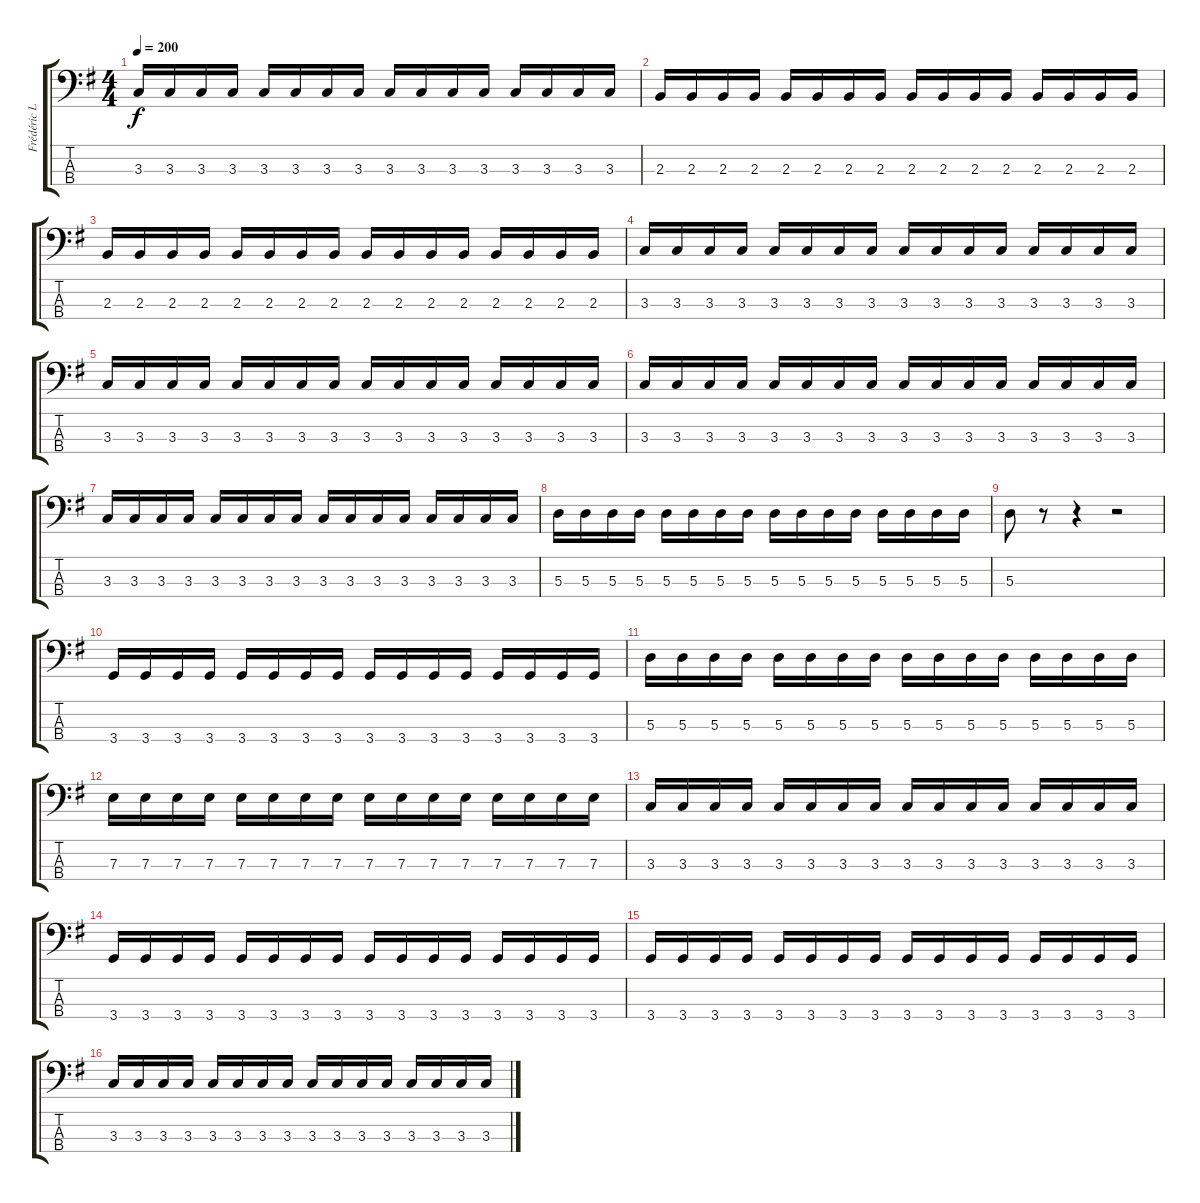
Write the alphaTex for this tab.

\track ("Frédéric Leclercq" "Frédéric L") {instrument electricbasspick}
\staff {score tabs}
\tuning (G2 D2 A1 E1) {hide}
\ts (4 4)
\tempo 200
\clef f4
\ks g
3.3.16{dy f} 3.3.16 3.3.16 3.3.16 3.3.16 3.3.16 3.3.16 3.3.16 3.3.16 3.3.16 3.3.16 3.3.16 3.3.16 3.3.16 3.3.16 3.3.16 |
2.3.16 2.3.16 2.3.16 2.3.16 2.3.16 2.3.16 2.3.16 2.3.16 2.3.16 2.3.16 2.3.16 2.3.16 2.3.16 2.3.16 2.3.16 2.3.16 |
2.3.16 2.3.16 2.3.16 2.3.16 2.3.16 2.3.16 2.3.16 2.3.16 2.3.16 2.3.16 2.3.16 2.3.16 2.3.16 2.3.16 2.3.16 2.3.16 |
3.3.16 3.3.16 3.3.16 3.3.16 3.3.16 3.3.16 3.3.16 3.3.16 3.3.16 3.3.16 3.3.16 3.3.16 3.3.16 3.3.16 3.3.16 3.3.16 |
3.3.16 3.3.16 3.3.16 3.3.16 3.3.16 3.3.16 3.3.16 3.3.16 3.3.16 3.3.16 3.3.16 3.3.16 3.3.16 3.3.16 3.3.16 3.3.16 |
3.3.16 3.3.16 3.3.16 3.3.16 3.3.16 3.3.16 3.3.16 3.3.16 3.3.16 3.3.16 3.3.16 3.3.16 3.3.16 3.3.16 3.3.16 3.3.16 |
3.3.16 3.3.16 3.3.16 3.3.16 3.3.16 3.3.16 3.3.16 3.3.16 3.3.16 3.3.16 3.3.16 3.3.16 3.3.16 3.3.16 3.3.16 3.3.16 |
5.3.16 5.3.16 5.3.16 5.3.16 5.3.16 5.3.16 5.3.16 5.3.16 5.3.16 5.3.16 5.3.16 5.3.16 5.3.16 5.3.16 5.3.16 5.3.16 |
5.3.8 r.8 r.4 r.2 |
3.4.16 3.4.16 3.4.16 3.4.16 3.4.16 3.4.16 3.4.16 3.4.16 3.4.16 3.4.16 3.4.16 3.4.16 3.4.16 3.4.16 3.4.16 3.4.16 |
5.3.16 5.3.16 5.3.16 5.3.16 5.3.16 5.3.16 5.3.16 5.3.16 5.3.16 5.3.16 5.3.16 5.3.16 5.3.16 5.3.16 5.3.16 5.3.16 |
7.3.16 7.3.16 7.3.16 7.3.16 7.3.16 7.3.16 7.3.16 7.3.16 7.3.16 7.3.16 7.3.16 7.3.16 7.3.16 7.3.16 7.3.16 7.3.16 |
3.3.16 3.3.16 3.3.16 3.3.16 3.3.16 3.3.16 3.3.16 3.3.16 3.3.16 3.3.16 3.3.16 3.3.16 3.3.16 3.3.16 3.3.16 3.3.16 |
3.4.16 3.4.16 3.4.16 3.4.16 3.4.16 3.4.16 3.4.16 3.4.16 3.4.16 3.4.16 3.4.16 3.4.16 3.4.16 3.4.16 3.4.16 3.4.16 |
3.4.16 3.4.16 3.4.16 3.4.16 3.4.16 3.4.16 3.4.16 3.4.16 3.4.16 3.4.16 3.4.16 3.4.16 3.4.16 3.4.16 3.4.16 3.4.16 |
3.3.16 3.3.16 3.3.16 3.3.16 3.3.16 3.3.16 3.3.16 3.3.16 3.3.16 3.3.16 3.3.16 3.3.16 3.3.16 3.3.16 3.3.16 3.3.16
